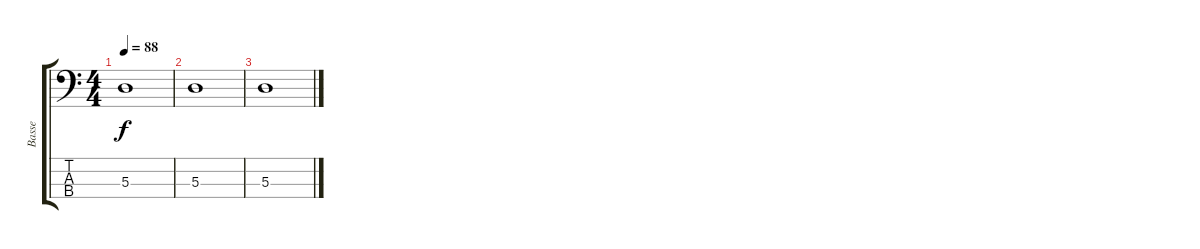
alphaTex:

\track ("Basse" "Basse") {instrument acousticbass}
\staff {score tabs}
\tuning (G2 D2 A1 E1) {hide}
\ts (4 4)
\tempo 88
\clef f4
\ks c
5.3.1{dy f} |
5.3.1 |
5.3.1
